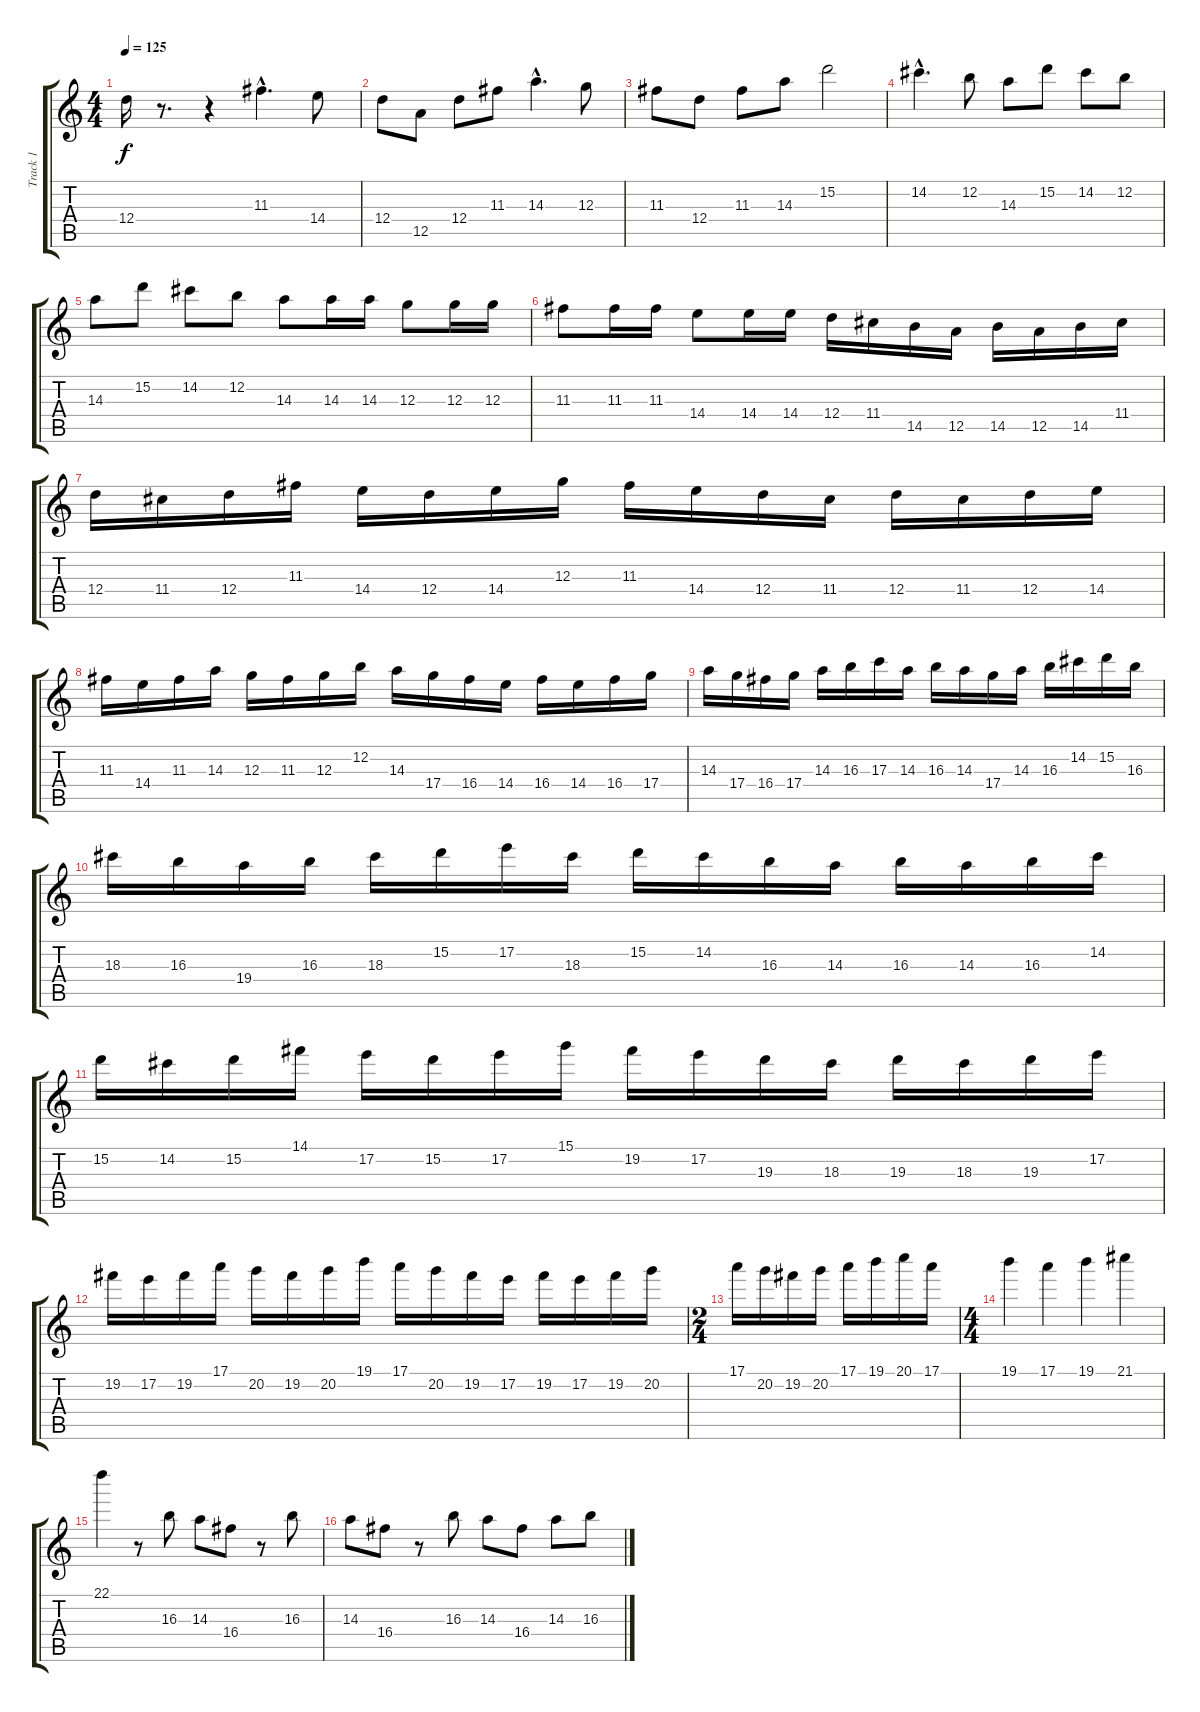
\track ("Track 1" "Track 1") {instrument distortionguitar}
\staff {score tabs}
\tuning (E4 B3 G3 D3 A2 E2) {hide}
\ts (4 4)
\tempo 125
\clef g2
\ks c
12.4.16{dy f} r.8{d} r.4 11.3{hac}.4{d} 14.4.8 |
12.4.8 12.5.8 12.4.8 11.3.8 14.3{hac}.4{d} 12.3.8 |
11.3.8 12.4.8 11.3.8 14.3.8 15.2.2 |
14.2{hac}.4{d} 12.2.8 14.3.8 15.2.8 14.2.8 12.2.8 |
14.3.8 15.2.8 14.2.8 12.2.8 14.3.8 14.3.16 14.3.16 12.3.8 12.3.16 12.3.16 |
11.3.8 11.3.16 11.3.16 14.4.8 14.4.16 14.4.16 12.4.16 11.4.16 14.5.16 12.5.16 14.5.16 12.5.16 14.5.16 11.4.16 |
12.4.16 11.4.16 12.4.16 11.3.16 14.4.16 12.4.16 14.4.16 12.3.16 11.3.16 14.4.16 12.4.16 11.4.16 12.4.16 11.4.16 12.4.16 14.4.16 |
11.3.16 14.4.16 11.3.16 14.3.16 12.3.16 11.3.16 12.3.16 12.2.16 14.3.16 17.4.16 16.4.16 14.4.16 16.4.16 14.4.16 16.4.16 17.4.16 |
14.3.16 17.4.16 16.4.16 17.4.16 14.3.16 16.3.16 17.3.16 14.3.16 16.3.16 14.3.16 17.4.16 14.3.16 16.3.16 14.2.16 15.2.16 16.3.16 |
18.3.16 16.3.16 19.4.16 16.3.16 18.3.16 15.2.16 17.2.16 18.3.16 15.2.16 14.2.16 16.3.16 14.3.16 16.3.16 14.3.16 16.3.16 14.2.16 |
15.2.16 14.2.16 15.2.16 14.1.16 17.2.16 15.2.16 17.2.16 15.1.16 19.2.16 17.2.16 19.3.16 18.3.16 19.3.16 18.3.16 19.3.16 17.2.16 |
19.2.16 17.2.16 19.2.16 17.1.16 20.2.16 19.2.16 20.2.16 19.1.16 17.1.16 20.2.16 19.2.16 17.2.16 19.2.16 17.2.16 19.2.16 20.2.16 |
\ts (2 4)
17.1.16 20.2.16 19.2.16 20.2.16 17.1.16 19.1.16 20.1.16 17.1.16 |
\ts (4 4)
19.1.4 17.1.4 19.1.4 21.1.4 |
22.1.4 r.8 16.3.8 14.3.8 16.4.8 r.8 16.3.8 |
14.3.8 16.4.8 r.8 16.3.8 14.3.8 16.4.8 14.3.8 16.3.8
